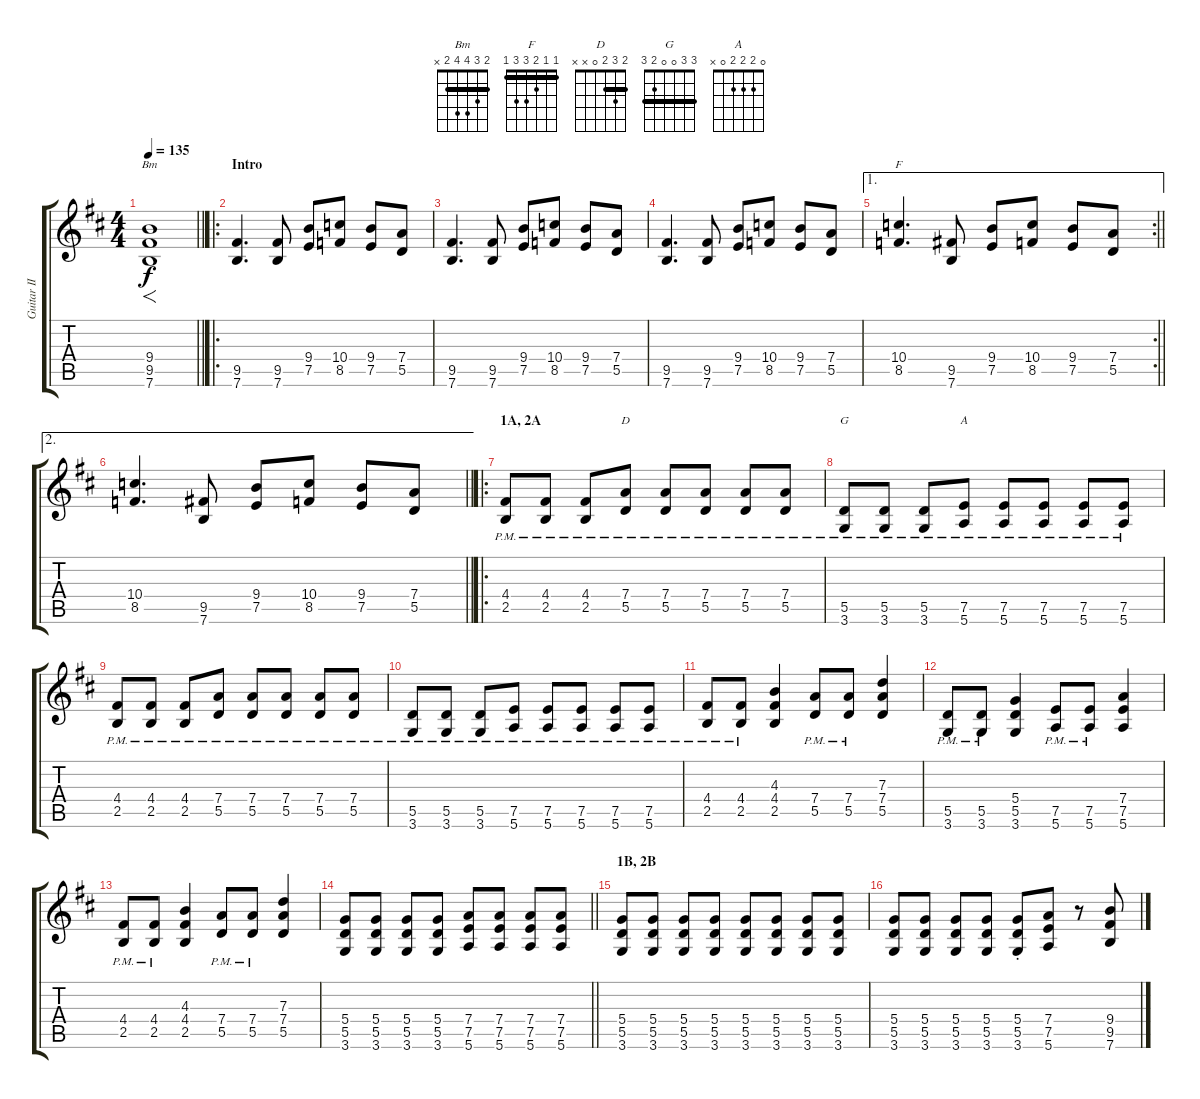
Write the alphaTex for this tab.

\track ("Guitar II" "Guitar II") {instrument distortionguitar}
\staff {score tabs}
\tuning (E4 B3 G3 D3 A2 E2) {hide}
\chord ("Bm" 2 3 4 4 2 x) {barre 2}
\chord ("F" 1 1 2 3 3 1) {barre 1}
\chord ("D" 2 3 2 0 x x) {barre 2}
\chord ("G" 3 3 0 0 2 3) {barre 3}
\chord ("A" 0 2 2 2 0 x)
\ts (4 4)
\tempo 135
\clef g2
\barLineRight lightlight
\ks bminor
(9.4 9.5 7.6).1{f ch "Bm" dy f instrument distortionguitar} |
\ro
\section ("" "Intro")
(9.5 7.6).4{d} (9.5 7.6).8 (9.4 7.5).8 (10.4 8.5).8 (9.4 7.5).8 (7.4 5.5).8 |
(9.5 7.6).4{d} (9.5 7.6).8 (9.4 7.5).8 (10.4 8.5).8 (9.4 7.5).8 (7.4 5.5).8 |
(9.5 7.6).4{d} (9.5 7.6).8 (9.4 7.5).8 (10.4 8.5).8 (9.4 7.5).8 (7.4 5.5).8 |
\ae 1
\rc 2
\barLineRight lightlight
(10.4 8.5).4{d ch "F"} (9.5 7.6).8 (9.4 7.5).8 (10.4 8.5).8 (9.4 7.5).8 (7.4 5.5).8 |
\ae 2
\barLineRight lightlight
(10.4 8.5).4{d} (9.5 7.6).8 (9.4 7.5).8 (10.4 8.5).8 (9.4 7.5).8 (7.4 5.5).8 |
\ro
\section ("" "1A, 2A")
(4.4{pm} 2.5{pm}).8 (4.4{pm} 2.5{pm}).8 (4.4{pm} 2.5{pm}).8 (7.4{pm} 5.5{pm}).8{ch "D"} (7.4{pm} 5.5{pm}).8 (7.4{pm} 5.5{pm}).8 (7.4{pm} 5.5{pm}).8 (7.4{pm} 5.5{pm}).8 |
(5.5{pm} 3.6{pm}).8{ch "G"} (5.5{pm} 3.6{pm}).8 (5.5{pm} 3.6{pm}).8 (7.5{pm} 5.6{pm}).8{ch "A"} (7.5{pm} 5.6{pm}).8 (7.5{pm} 5.6{pm}).8 (7.5{pm} 5.6{pm}).8 (7.5{pm} 5.6{pm}).8 |
(4.4{pm} 2.5{pm}).8 (4.4{pm} 2.5{pm}).8 (4.4{pm} 2.5{pm}).8 (7.4{pm} 5.5{pm}).8 (7.4{pm} 5.5{pm}).8 (7.4{pm} 5.5{pm}).8 (7.4{pm} 5.5{pm}).8 (7.4{pm} 5.5{pm}).8 |
(5.5{pm} 3.6{pm}).8 (5.5{pm} 3.6{pm}).8 (5.5{pm} 3.6{pm}).8 (7.5{pm} 5.6{pm}).8 (7.5{pm} 5.6{pm}).8 (7.5{pm} 5.6{pm}).8 (7.5{pm} 5.6{pm}).8 (7.5{pm} 5.6{pm}).8 |
(4.4{pm} 2.5{pm}).8 (4.4{pm} 2.5{pm}).8 (4.3 4.4 2.5).4 (7.4{pm} 5.5{pm}).8 (7.4{pm} 5.5{pm}).8 (7.3 7.4 5.5).4 |
(5.5{pm} 3.6{pm}).8 (5.5{pm} 3.6{pm}).8 (5.4 5.5 3.6).4 (7.5{pm} 5.6{pm}).8 (7.5{pm} 5.6{pm}).8 (7.4 7.5 5.6).4 |
(4.4{pm} 2.5{pm}).8 (4.4{pm} 2.5{pm}).8 (4.3 4.4 2.5).4 (7.4{pm} 5.5{pm}).8 (7.4{pm} 5.5{pm}).8 (7.3 7.4 5.5).4 |
\barLineRight lightlight
(5.4 5.5 3.6).8 (5.4 5.5 3.6).8 (5.4 5.5 3.6).8 (5.4 5.5 3.6).8 (7.4 7.5 5.6).8 (7.4 7.5 5.6).8 (7.4 7.5 5.6).8 (7.4 7.5 5.6).8 |
\section ("" "1B, 2B")
(5.4 5.5 3.6).8 (5.4 5.5 3.6).8 (5.4 5.5 3.6).8 (5.4 5.5 3.6).8 (5.4 5.5 3.6).8 (5.4 5.5 3.6).8 (5.4 5.5 3.6).8 (5.4 5.5 3.6).8 |
(5.4 5.5 3.6).8 (5.4 5.5 3.6).8 (5.4 5.5 3.6).8 (5.4 5.5 3.6).8 (5.4{st} 5.5{st} 3.6{st}).8 (7.4 7.5 5.6).8 r.8 (9.4 9.5 7.6).8
